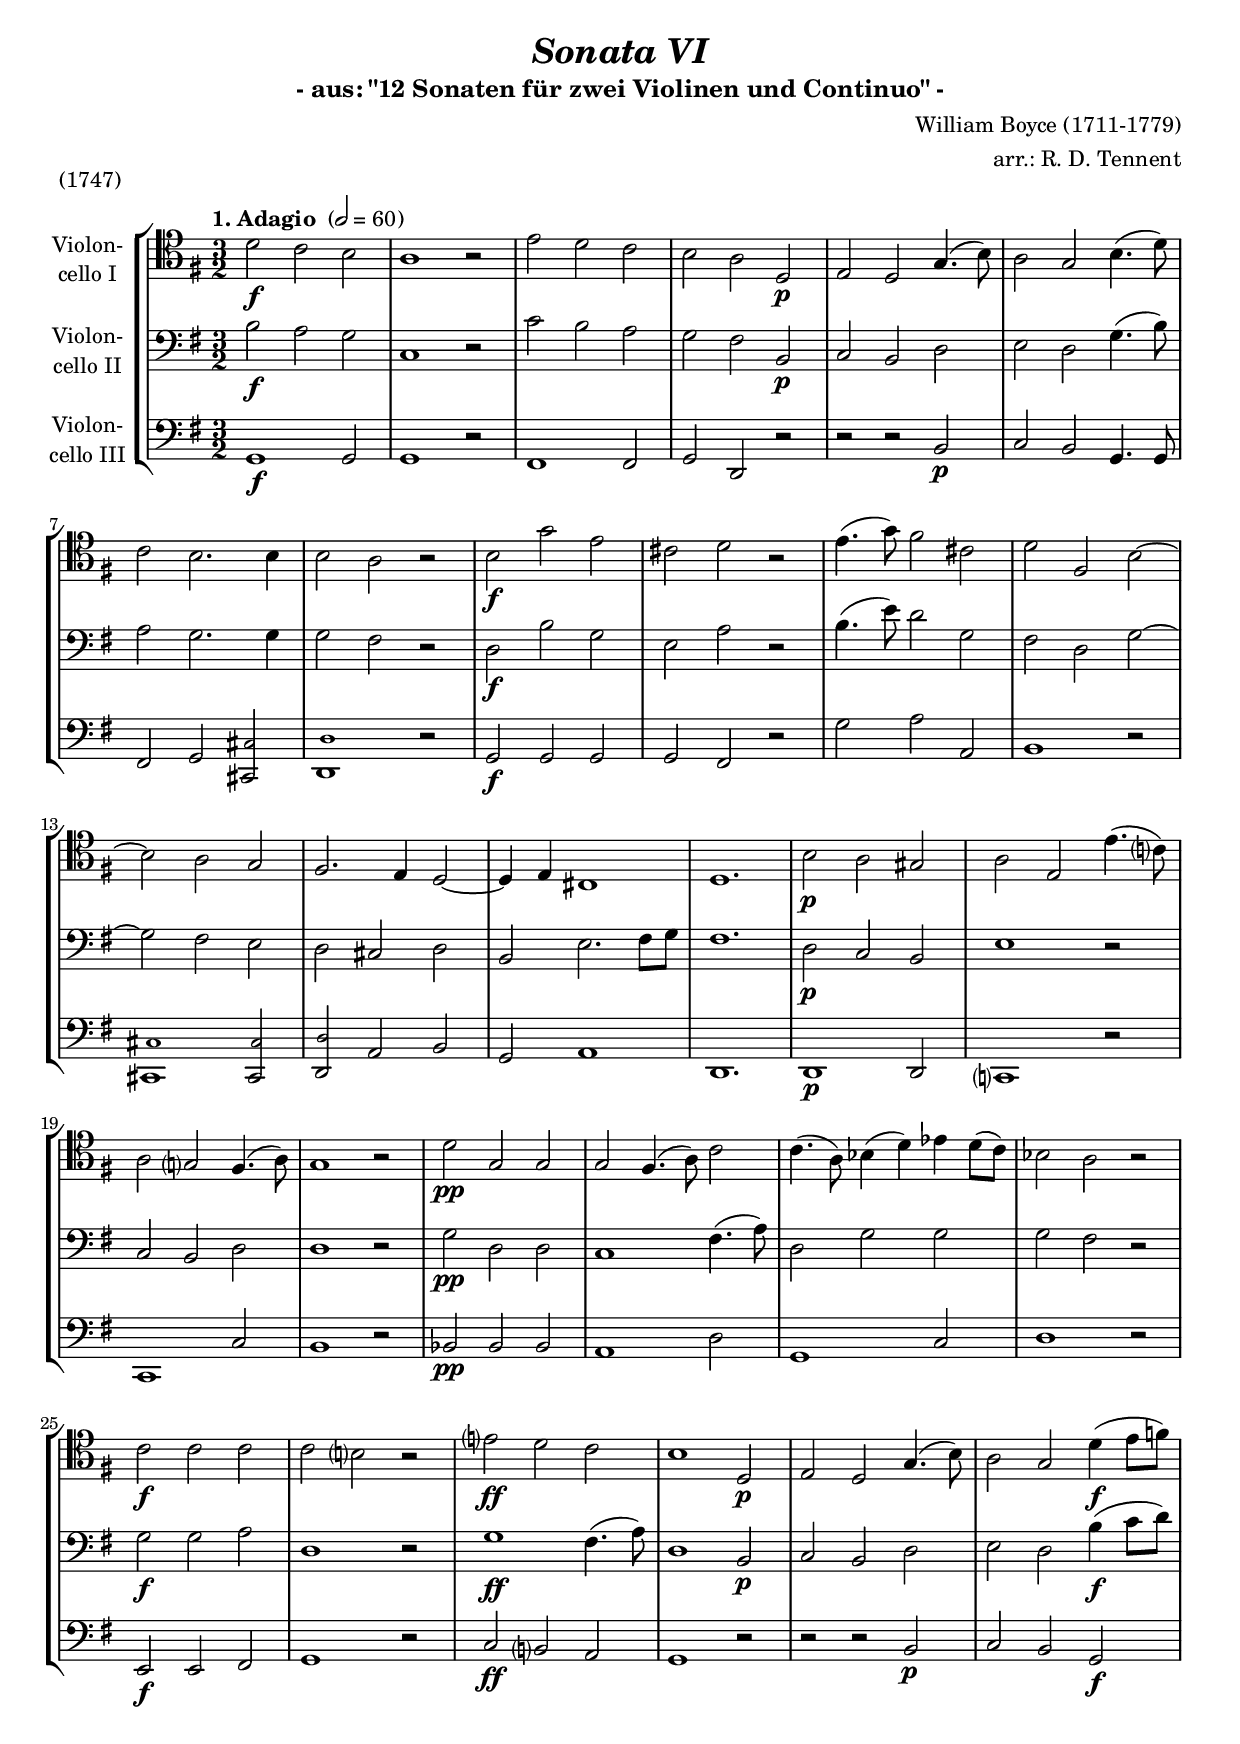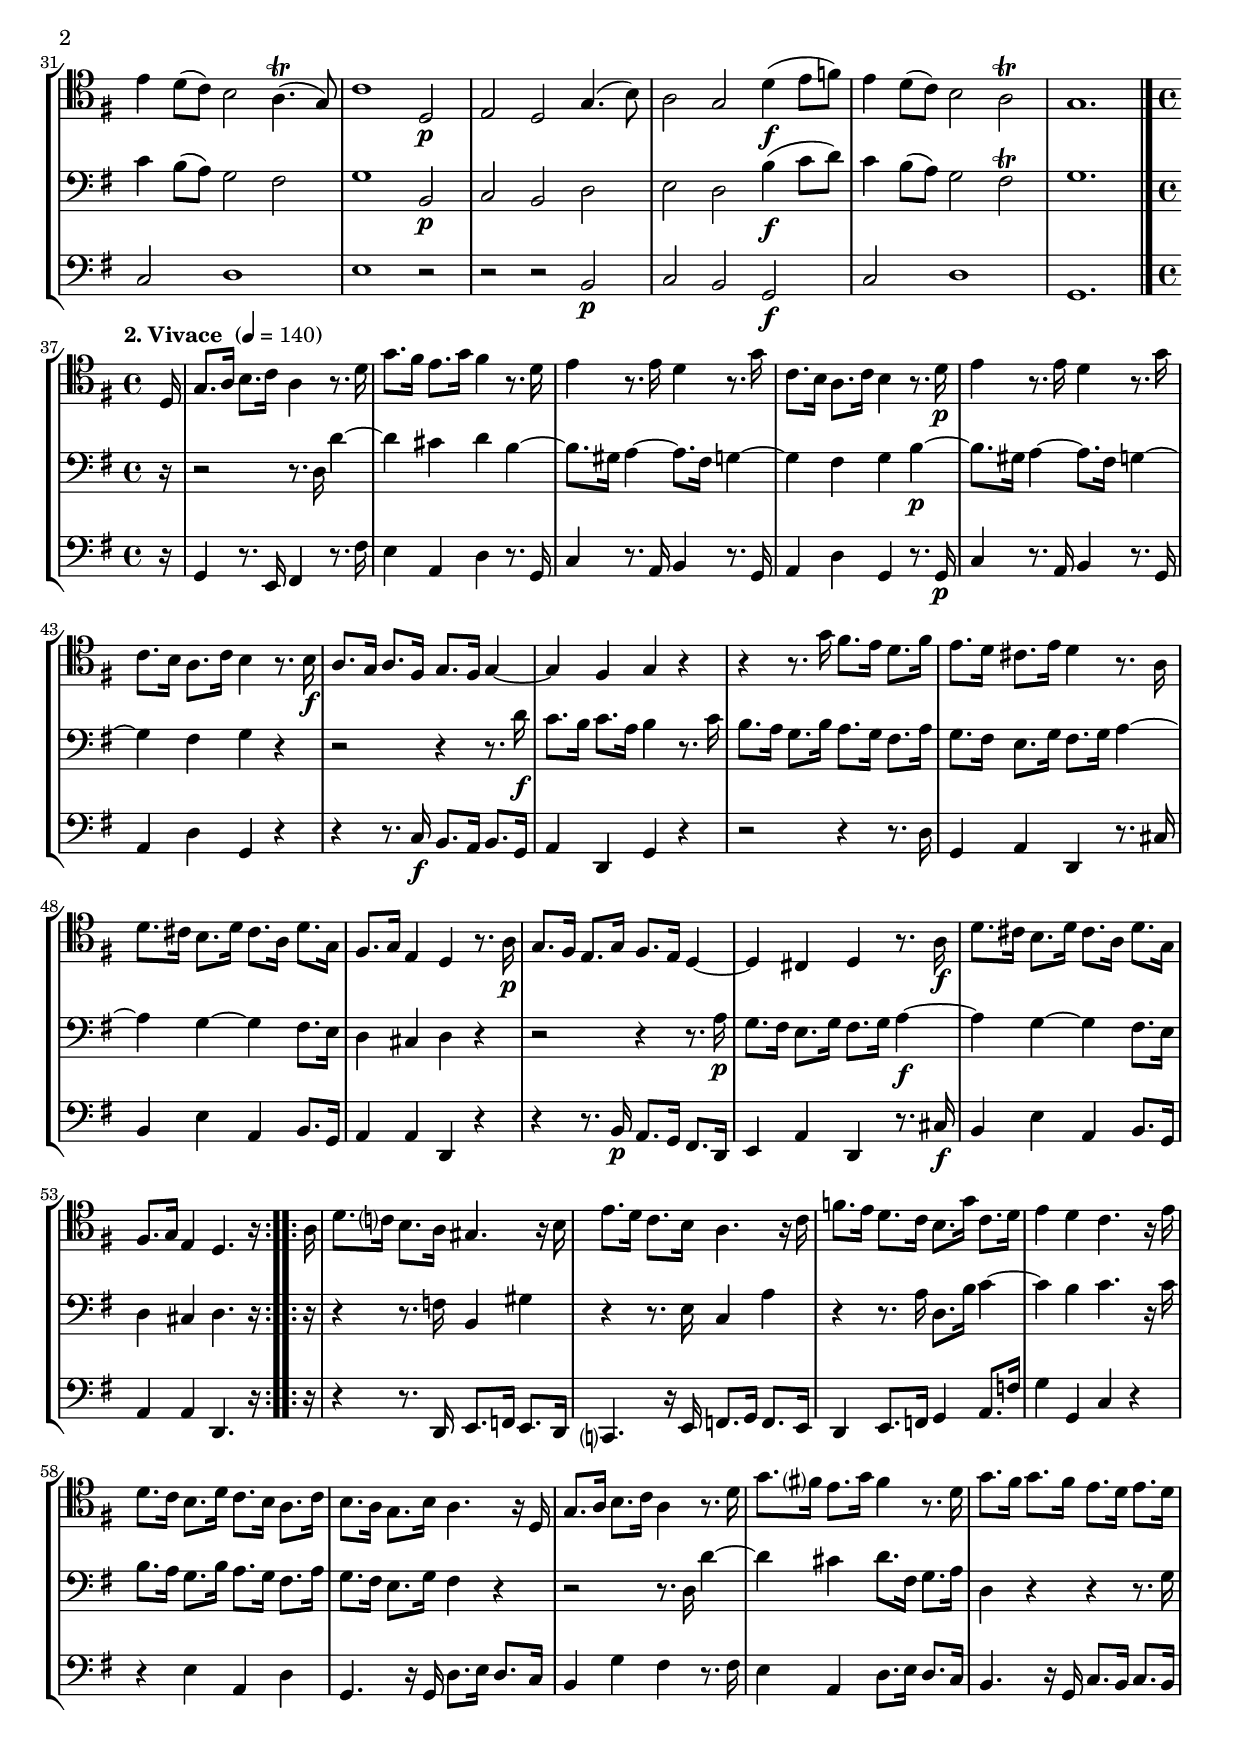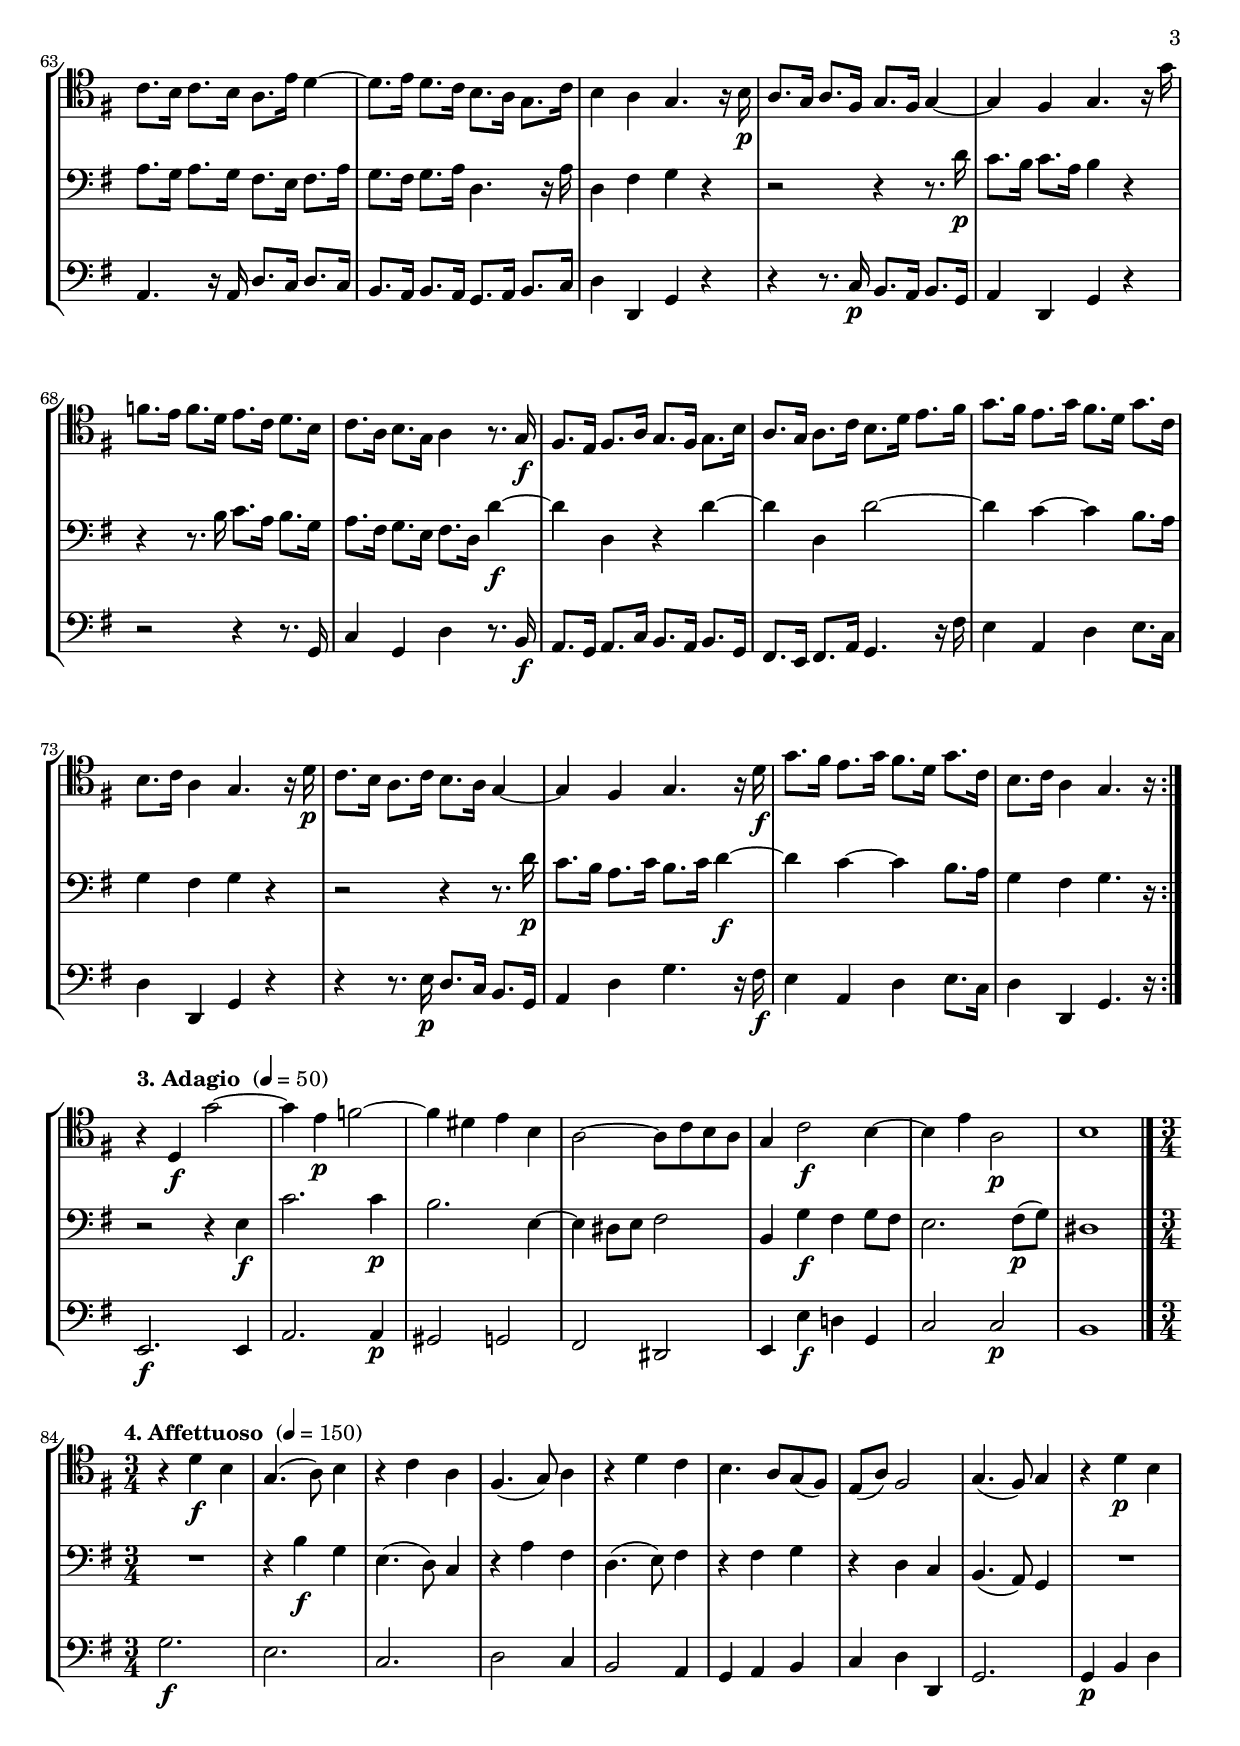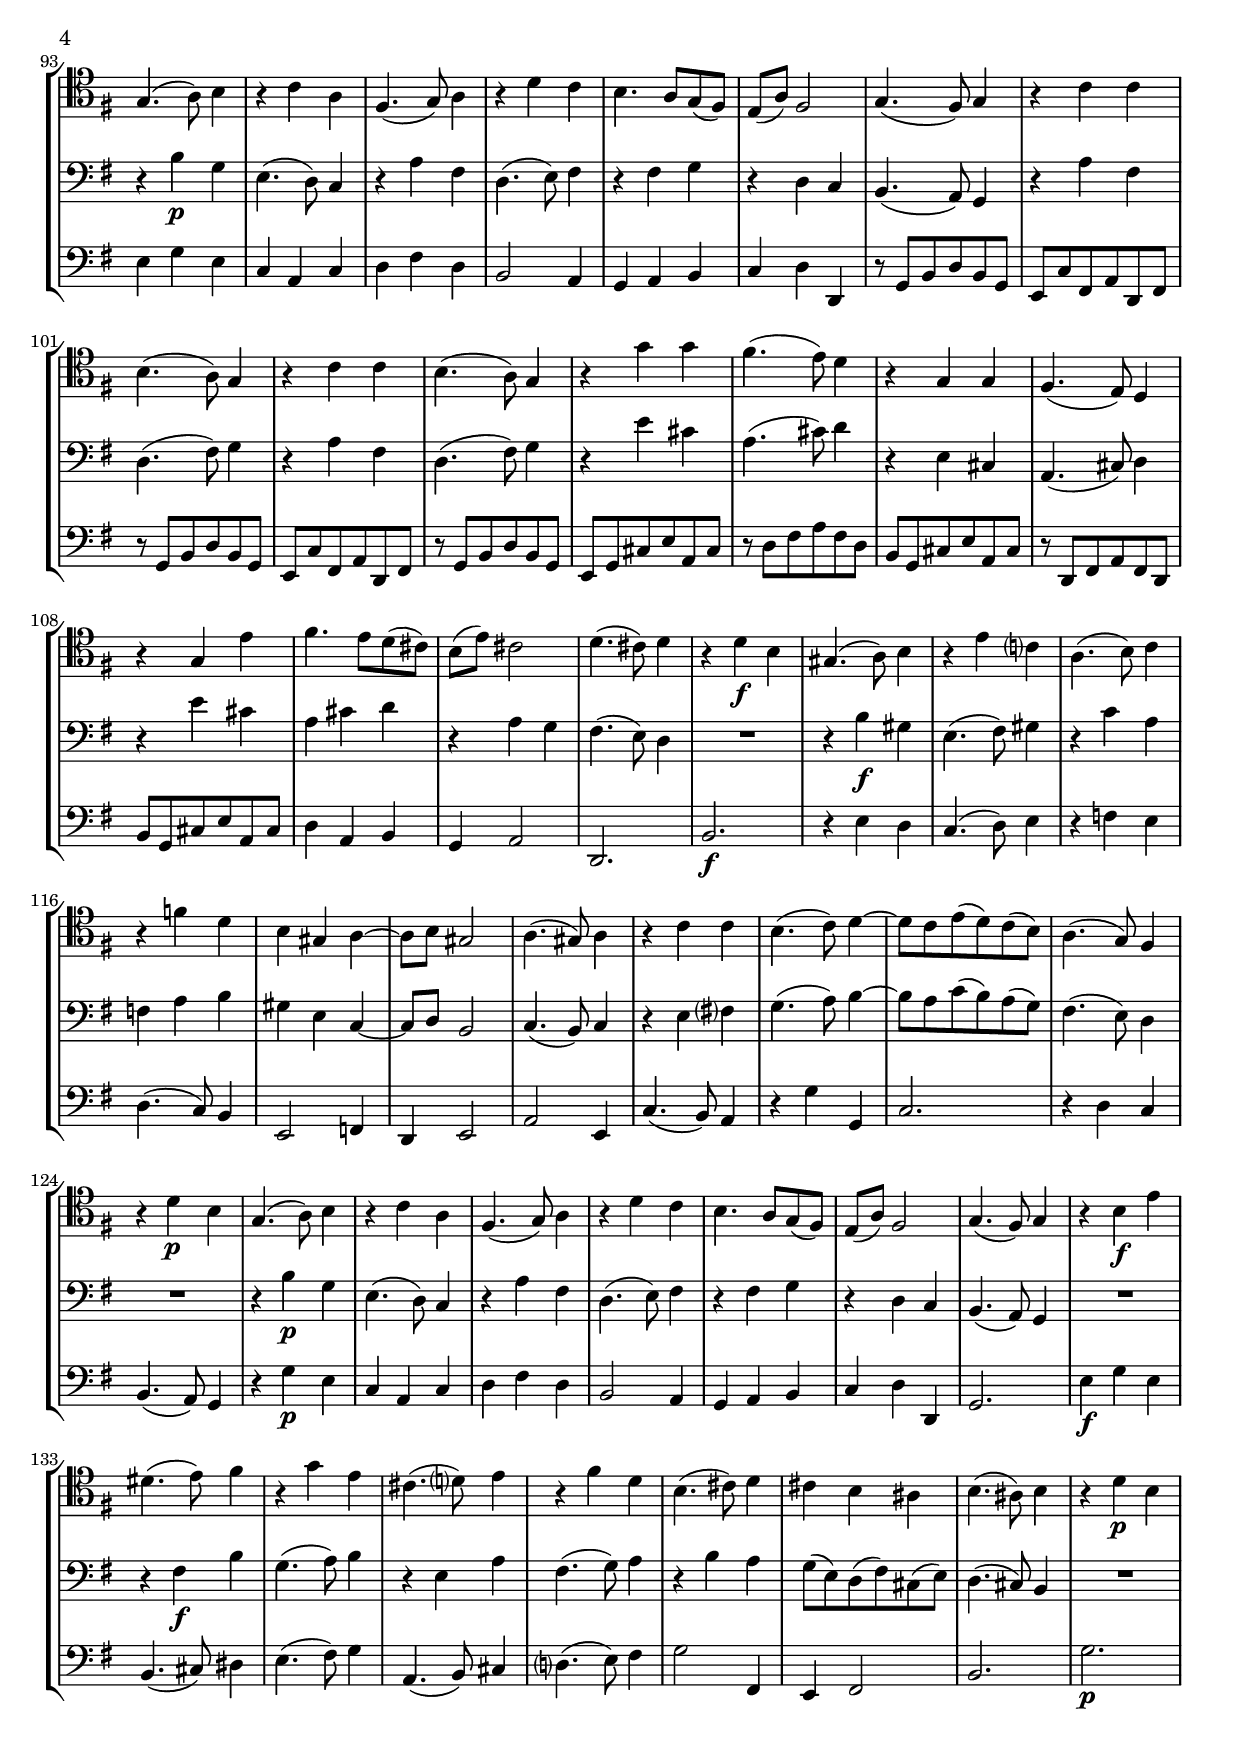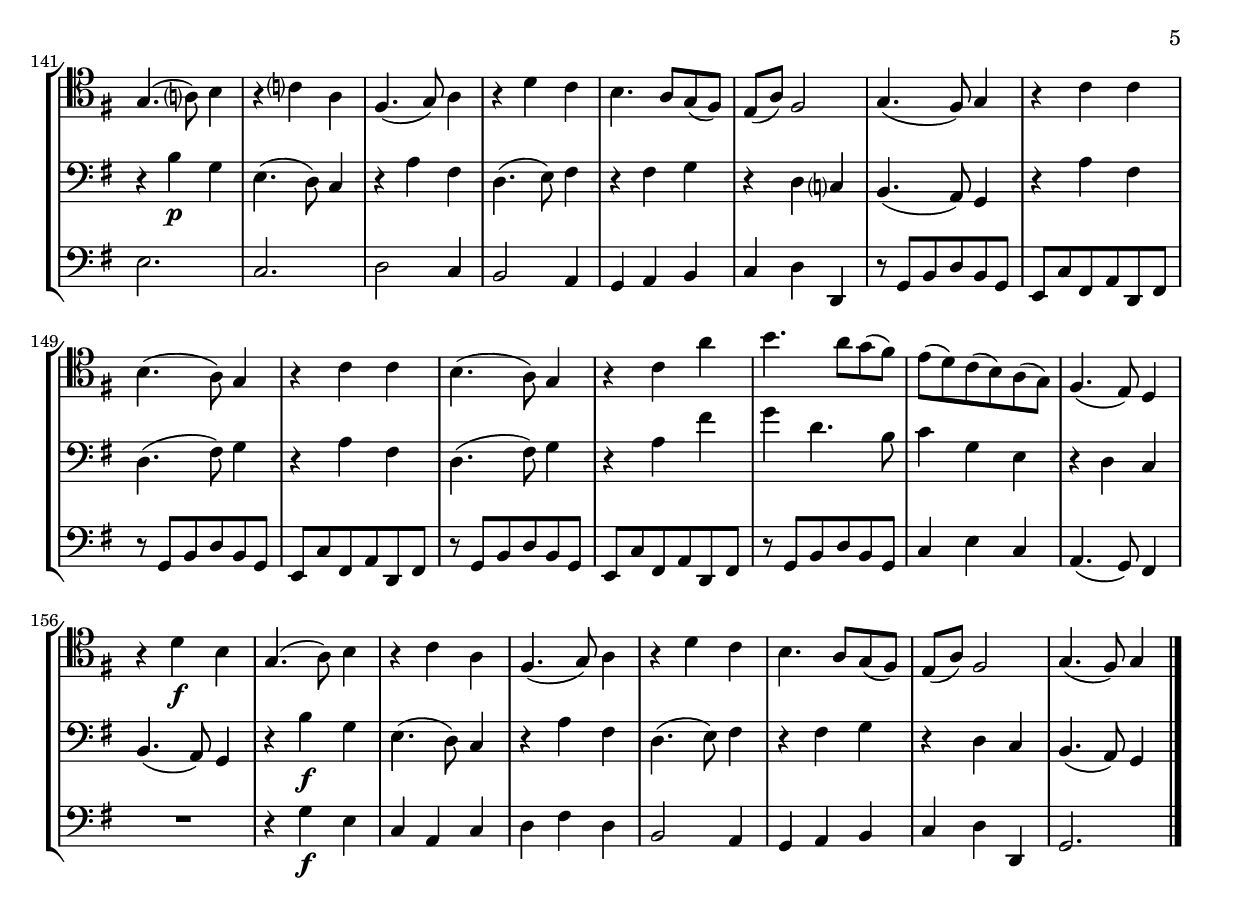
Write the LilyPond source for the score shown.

\version "2.14.2"
\include "deutsch.ly"

#(set-global-staff-size 19)

\header {
  title     = \markup \bold \italic "Sonata VI"
  subtitle  = "- aus: \"12 Sonaten für zwei Violinen und Continuo\" -"
  composer  = "William Boyce (1711-1779)"
  arranger  = "arr.: R. D. Tennent"
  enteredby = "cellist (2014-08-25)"
  piece     = "(1747)"
}

voiceconsts = {
  \key c \major
  %\numericTimeSignature
  \compressFullBarRests
}

%mihi = "clarinet"
%milo = "bassoon"
%mihi = "bright acoustic"
%milo = "acoustic bass"
mihi = "string ensemble 1"
milo = "drawbar organ"

introa = {        \tempo "1. Adagio "     2=60  \time 3/2 }
introb = { \break \tempo "2. Vivace "     4=140 \time 4/4 }
introc = { \break \tempo "3. Adagio "     4=50 }
introd = { \break \tempo "4. Affettuoso " 4=150 \time 3/4 }

va = \relative c'' {
   \voiceconsts
   \clef "tenor"

   \introa
   g2\f f e
   d1 r2
   a'2 g f
   e d g,\p
   a g c4.( e8)
   d2 c e4.( g8)
   f2 e2. e4

   e2 d r
   e\f c' a
   fis g r
   a4.( c8) h2 fis
   g h, e~
   e d c
   h2. a4 g2~

   g4 a fis1
   g1.
   e'2\p d cis
   d a a'4.( f?8)
   d2 c? h4.( d8)
   c1 r2
   g'\pp c, c
   c h4.( d8) f2

   f4.( d8) es4( g) as g8( f)
   es2 d r
   f\f f f
   f e? r
   a?\ff g f
   e1 g,2\p
   a g c4.( e8)

   d2 c g'4(\f a8 b)
   a4 g8( f) e2 d4.(\trill c8)
   f1 g,2\p
   a g c4.( e8)
   d2 c g'4(\f a8 b)
   a4 g8( f) e2 d\trill
   c1. \bar "|."

   \introb
   \repeat volta 2 {
     \partial 16 g16
     c8. d16 e8. f16 d4 r8. g16
     c8. h16 a8. c16 h4 r8. g16
     a4 r8. a16 g4 r8. c16
     f,8. e16 d8. f16 e4 r8. g16\p

     a4 r8. a16 g4 r8. c16
     f,8. e16 d8. f16 e4 r8. e16\f
     d8. c16 d8. h16 c8. h16 c4~
     c h c r

     r r8. c'16 h8. a16 g8. h16
     a8. g16 fis8. a16 g4 r8. d16
     g8. fis16 e8. g16 fis8. d16 g8. c,16
     h8. c16 a4 g r8. d'16\p
     c8. h16 a8. c16 h8. a16 g4~

     g fis g r8. d'16\f
     g8. fis16 e8. g16 fis8. d16 g8. c,16
     h8. c16 a4 g4. r16
   }
   \repeat volta 2 {
     d'
     g8. f?16 e8. d16 cis4. r16 e

     a8. g16 f8. e16 d4. r16 f
     b8. a16 g8. f16 e8. c'16 f,8. g16
     a4 g f4. r16 a
     g8. f16 e8. g16 f8. e16 d8. f16
     e8. d16 c8. e16 d4. r16 g,

     c8. d16 e8. f16 d4 r8. g16
     c8. h?16 a8. c16 h4 r8. g16
     c8. h16 c8. h16 a8. g16 a8. g16
     f8. e16 f8. e16 d8. a'16 g4~

     g8. a16 g8. f16 e8. d16 c8. f16
     e4 d c4. r16 e\p
     d8. c16 d8. h16 c8. h16 c4~
     c h c4. r16 c'
     b8. a16 b8. g16 a8. f16 g8. e16

     f8. d16 e8. c16 d4 r8. c16\f
     h8. a16 h8. d16 c8. h16 c8. e16
     d8. c16 d8. f16 e8. g16 a8. h16
     c8. h16 a8. c16 h8. g16 c8. f,16

     e8. f16 d4 c4. r16 g'\p
     f8. e16 d8. f16 e8. d16 c4~
     c h c4. r16 g'\f
     c8. h16 a8. c16 h8. g16 c8. f,16
     e8. f16 d4 c4. r16
   }

   \introc
   \partial 1 r4 g\f c'2~
   c4 a\p b2~
   b4 gis a e
   d2~ d8 f e d
   c4 f2\f e4~
   e a d,2\p
   e1 \bar "|."

   \introd
   r4 g\f e
   c4.( d8) e4
   r f d
   h4.( c8) d4
   r g f
   e4. d8 c( h)
   a( d) h2
   c4.( h8) c4

   r g'\p e
   c4.( d8) e4
   r f d
   h4.( c8) d4
   r g f
   e4. d8 c( h)
   a( d) h2
   c4.( h8) c4

   r f f
   e4.( d8) c4
   r f f
   e4.( d8) c4
   r c' c
   h4.( a8) g4
   r c, c

   h4.( a8) g4
   r c a'
   h4. a8 g( fis)
   e( a) fis2
   g4.( fis8) g4
   r g\f e
   cis4.( d8) e4
   r a f?

   d4.( e8) f4
   r b g
   e cis d~
   d8 e cis2
   d4.( cis8) d4
   r f f
   e4.( f8) g4~
   g8 f a( g) f( e)

   d4.( c8) h4
   r g'\p e
   c4.( d8) e4
   r f d
   h4.( c8) d4
   r g f
   e4. d8 c( h)
   a( d) h2

   c4.( h8) c4
   r e\f a
   gis4.( a8) h4
   r c a
   fis4.( g?8) a4
   r h g
   e4.( fis8) g4
   fis e dis
   e4.( dis8) e4

   r g\p e
   c4.( d?8) e4
   r f? d
   h4.( c8) d4
   r g f
   e4. d8 c( h)
   a( d) h2
   c4.( h8) c4

   r f f
   e4.( d8) c4
   r f f
   e4.( d8) c4
   r f d'
   e4. d8 c( h)
   a( g) f( e) d( c)

   h4.( a8) g4
   r g'\f e
   c4.( d8) e4
   r f d
   h4.( c8) d4
   r g f
   e4. d8 c( h)
   a( d) h2
   c4.( h8) c4 \bar "|."
}

vb = \relative c' {
   \voiceconsts
   \clef "bass"

   \introa
   e2\f d c
   f,1 r2
   f' e d
   c h e,\p
   f e g
   a g c4.( e8)
   d2 c2. c4

   c2 h r
   g\f e' c
   a d r
   e4.( a8) g2 c,
   h g c~
   c h a
   g fis g

   e a2. h8 c
   h1.
   g2\p f e
   a1 r2
   f e g
   g1 r2
   c\pp g g
   f1 h4.( d8)

   g,2 c c
   c h r
   c\f c d
   g,1 r2
   c1\ff h4.( d8)
   g,1 e2\p
   f e g

   a g e'4(\f f8 g)
   f4 e8( d) c2 h
   c1 e,2\p
   f e g
   a g e'4(\f f8 g)
   f4 e8( d) c2 h\trill
   c1. \bar "|."

   \introb
   \repeat volta 2 {
     \partial 16 r16
     r2 r8. g16 g'4~
     g fis g e~
     e8. cis16 d4~ d8. h16 c4~
     c h c e~\p

     e8. cis16 d4~ d8. h16 c4~
     c h c r
     r2 r4 r8. g'16\f
     f8. e16 f8. d16 e4 r8. f16

     e8. d16 c8. e16 d8. c16 h8. d16
     c8. h16 a8. c16 h8. c16 d4~
     d c~ c h8. a16
     g4 fis g r
     r2 r4 r8. d'16\p

     c8. h16 a8. c16 h8. c16 d4~\f
     d c~ c h8. a16
     g4 fis g4. r16 
   }
   \repeat volta 2 {
     r
     r4 r8. b16 e,4 cis'

     r r8. a16 f4 d'
     r r8. d16 g,8. e'16 f4~
     f e f4. r16 f
     e8. d16 c8. e16 d8. c16 h8. d16
     c8. h16 a8. c16 h4 r

     r2 r8. g16 g'4~
     g fis g8. h,16 c8. d16
     g,4 r r r8. c16
     d8. c16 d8. c16 h8. a16 h8. d16

     c8. h16 c8. d16 g,4. r16 d'
     g,4 h c r
     r2 r4 r8. g'16\p
     f8. e16 f8. d16 e4 r
     r r8. e16 f8. d16 e8. c16

     d8. h16 c8. a16 h8. g16 g'4~\f
     g g, r g'~
     g g, g'2~
     g4 f~ f e8. d16

     c4 h c r
     r2 r4 r8. g'16\p
     f8. e16 d8. f16 e8. f16 g4~\f
     g f~ f e8. d16
     c4 h c4. r16
   }

   \introc
   \partial 1 r2 r4 a\f
   f'2. f4\p
   e2. a,4~
   a gis8 a h2
   e,4 c'\f h c8 h
   a2. h8(\p c)
   gis1 \bar "|."

   \introd
   R2.
   r4 e'\f c
   a4.( g8) f4
   r d' h
   g4.( a8) h4
   r h c
   r g f
   e4.( d8) c4

   R2.
   r4 e'\p c
   a4.( g8) f4
   r d' h
   g4.( a8) h4
   r h c
   r g f
   e4.( d8) c4

   r d' h
   g4.( h8) c4
   r d h
   g4.( h8) c4
   r a' fis
   d4.( fis8) g4
   r a, fis

   d4.( fis8) g4
   r a' fis
   d fis g
   r d c
   h4.( a8) g4
   R2.
   r4 e'\f cis
   a4.( h8) cis4

   r f d
   b d e
   cis a f~
   f8 g e2
   f4.( e8) f4
   r a h?
   c4.( d8) e4~
   e8 d f( e) d( c)

   h4.( a8) g4
   R2.
   r4 e'\p c
   a4.( g8) f4
   r d' h
   g4.( a8) h4
   r h c
   r g f

   e4.( d8) c4
   R2.
   r4 h'\f e
   c4.( d8) e4
   r a, d
   h4.( c8) d4
   r e d
   c8( a) g( h) fis( a)
   g4.( fis8) e4

   R2.
   r4 e'\p c
   a4.( g8) f4
   r d' h
   g4.( a8) h4
   r h c
   r g f?
   e4.( d8) c4

   r d' h
   g4.( h8) c4
   r d h
   g4.( h8) c4
   r d h'
   c g4. e8
   f4 c a

   r g f
   e4.( d8) c4
   r e'\f c
   a4.( g8) f4
   r d' h
   g4.( a8) h4
   r h c
   r g f
   e4.( d8) c4 \bar "|."
}

vc = \relative c {
   \voiceconsts
   \clef "bass"

   \introa
   c1\f c2
   c1 r2
   h1 h2
   c g r
   r r e'\p
   f e c4. c8
   h2 c <fis, \tweak #'font-size #-2 fis'>

   <g \tweak #'font-size #-2 g'>1 r2
   c\f c c
   c h r
   c' d d,
   e1 r2
   <fis, \tweak #'font-size #-2 fis'>1 <fis \tweak #'font-size #-2 fis'>2
   <g \tweak #'font-size #-2 g'> d' e

   c d1
   g,1.
   g1\p g2
   f?1 r2
   f1 f'2
   e1 r2
   es\pp es es
   d1 g2

   c,1 f2
   g1 r2
   a,\f a h
   c1 r2
   f\ff e? d
   c1 r2
   r r e\p

   f e c\f
   f g1
   a r2
   r r e\p
   f e c\f
   f g1
   c,1. \bar "|."

   \introb
   \repeat volta 2 {
     \partial 16 r16
     c4 r8. a16 h4 r8. h'16
     a4 d, g r8. c,16
     f4 r8. d16 e4 r8. c16
     d4 g c, r8. c16\p

     f4 r8. d16 e4 r8. c16
     d4 g c, r
     r r8. f16\f e8. d16 e8. c16
     d4 g, c r

     r2 r4 r8. g'16
     c,4 d g, r8. fis'16
     e4 a d, e8. c16
     d4 d g, r
     r r8. e'16\p d8. c16 h8. g16

     a4 d g, r8. fis'16\f
     e4 a d, e8. c16
     d4 d g,4. r16
   }
   \repeat volta 2 {
     r
     r4 r8. g16 a8. b16 a8. g16

     f?4. r16 a b8. c16 b8. a16
     g4 a8. b16 c4 d8. b'16
     c4 c, f r
     r a d, g
     c,4. r16 c g'8. a16 g8. f16

     e4 c' h r8. h16
     a4 d, g8. a16 g8. f16
     e4. r16 c f8. e16 f8. e16
     d4. r16 d g8. f16 g8. f16

     e8. d16 e8. d16 c8. d16 e8. f16
     g4 g, c r
     r r8. f16\p e8. d16 e8. c16
     d4 g, c r
     r2 r4 r8. c16

     f4 c g' r8. e16\f
     d8. c16 d8. f16 e8. d16 e8. c16
     h8. a16 h8. d16 c4. r16 h'
     a4 d, g a8. f16

     g4 g, c r
     r r8. a'16\p g8. f16 e8. c16
     d4 g c4. r16 h\f
     a4 d, g a8. f16
     g4 g, c4. r16
   }

   \introc
   \partial 1 a2.\f a4
   d2. d4\p
   cis2 c
   h gis
   a4 a'\f g! c,
   f2 f\p
   e1 \bar "|."

   \introd
   c'2.\f
   a
   f
   g2 f4
   e2 d4
   c d e
   f g g,
   c2.

   c4\p e g
   a c a
   f d f
   g h g
   e2 d4
   c d e
   f g g,
   r8 c e g e c

   a f' h, d g, h
   r c e g e c
   a f' h, d g, h
   r c e g e c
   a c fis a d, fis
   r g h d h g
   e c fis a d, fis

   r g, h d h g
   e' c fis a d, fis
   g4 d e
   c d2
   g,2.
   e'\f
   r4 a g
   f4.( g8) a4

   r b a
   g4.( f8) e4
   a,2 b4
   g a2
   d a4
   f'4.( e8) d4
   r c' c,
   f2.

   r4 g f
   e4.( d8) c4
   r c'\p a
   f d f
   g h g
   e2 d4
   c d e
   f g g,

   c2.
   a'4\f c a
   e4.( fis8) gis4
   a4.( h8) c4
   d,4.( e8) fis4
   g?4.( a8) h4
   c2 h,4
   a h2
   e2.

   c'\p
   a
   f
   g2 f4
   e2 d4
   c d e
   f g g,
   r8 c e g e c

   a f' h, d g, h
   r c e g e c
   a f' h, d g, h
   r c e g e c
   a f' h, d g, h
   r c e g e c
   f4 a f

   d4.( c8) h4
   R2.
   r4 c'\f a
   f d f
   g h g
   e2 d4
   c d e
   f g g,
   c2. \bar "|."
}


music = \new StaffGroup <<
      \new Staff {
        \set Staff.midiInstrument = \mihi
        \set Staff.instrumentName = \markup \center-column { "Violon-" "cello I" }
        \transpose c g, { \va }
      }

      \new Staff {
        \set Staff.midiInstrument = \mihi
        \set Staff.instrumentName = \markup \center-column { "Violon-" "cello II" }
        \transpose c g, { \vb }
      }

      \new Staff {
        \set Staff.midiInstrument = \milo
        \set Staff.instrumentName = \markup \center-column { "Violon-" "cello III" }
        \transpose c g, { \vc }
      }
>>

\book {
  \score {
   \music
    \layout {}
  }

  \score {
    \unfoldRepeats \music

    \midi {
      \context {
        \Score
      }
    }
  }
}
